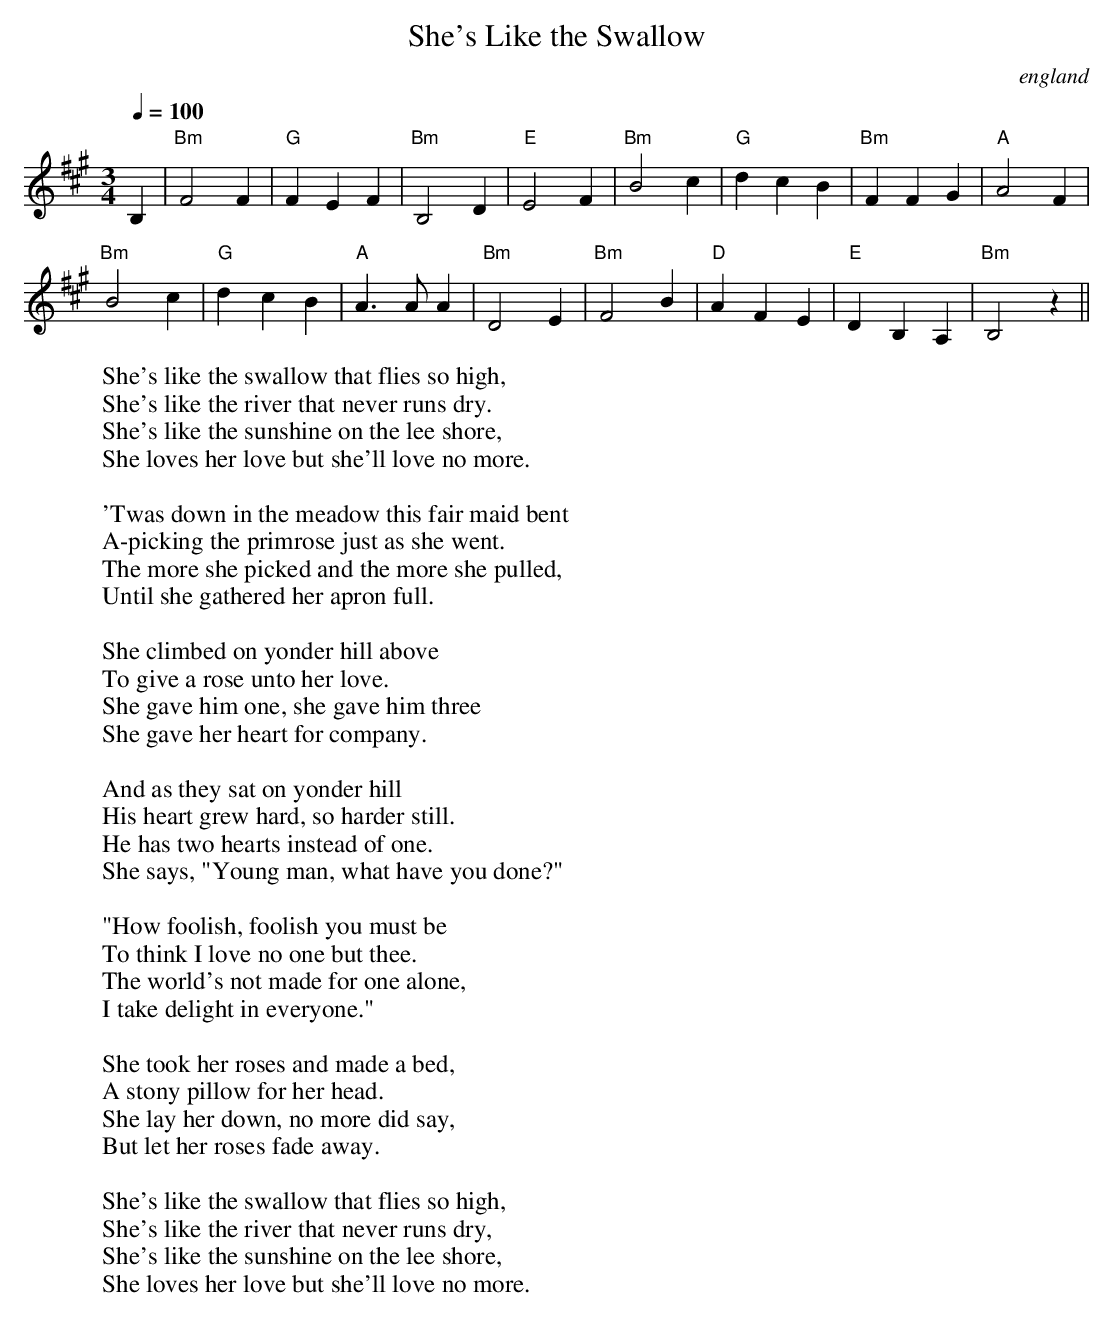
X:1
T:She's Like the Swallow
O:england
M:3/4
L:1/8
Q:1/4=100
W:She's like the swallow that flies so high,
W:She's like the river that never runs dry.
W:She's like the sunshine on the lee shore,
W:She loves her love but she'll love no more.
W:
W:'Twas down in the meadow this fair maid bent
W:A-picking the primrose just as she went.
W:The more she picked and the more she pulled,
W:Until she gathered her apron full.
W:
W:She climbed on yonder hill above
W:To give a rose unto her love.
W:She gave him one, she gave him three
W:She gave her heart for company.
W:
W:And as they sat on yonder hill
W:His heart grew hard, so harder still.
W:He has two hearts instead of one.
W:She says, "Young man, what have you done?"
W:
W:"How foolish, foolish you must be
W:To think I love no one but thee.
W:The world's not made for one alone,
W:I take delight in everyone."
W:
W:She took her roses and made a bed,
W:A stony pillow for her head.
W:She lay her down, no more did say,
W:But let her roses fade away.
W:
W:She's like the swallow that flies so high,
W:She's like the river that never runs dry,
W:She's like the sunshine on the lee shore,
W:She loves her love but she'll love no more.
K:A
B,2|\
"Bm"F4 F2|"G"F2 E2 F2|"Bm"B,4 D2|"E"E4 F2|\
"Bm"B4 c2|"G"d2 c2 B2|"Bm"F2 F2 G2|"A"A4 F2|
"Bm"B4 c2|"G"d2- c2 B2|"A"A3A A2|"Bm"D4 E2|\
"Bm"F4 B2|"D"A2 F2 E2|"E"D2- B,2 A,2|"Bm"B,4 z2||
